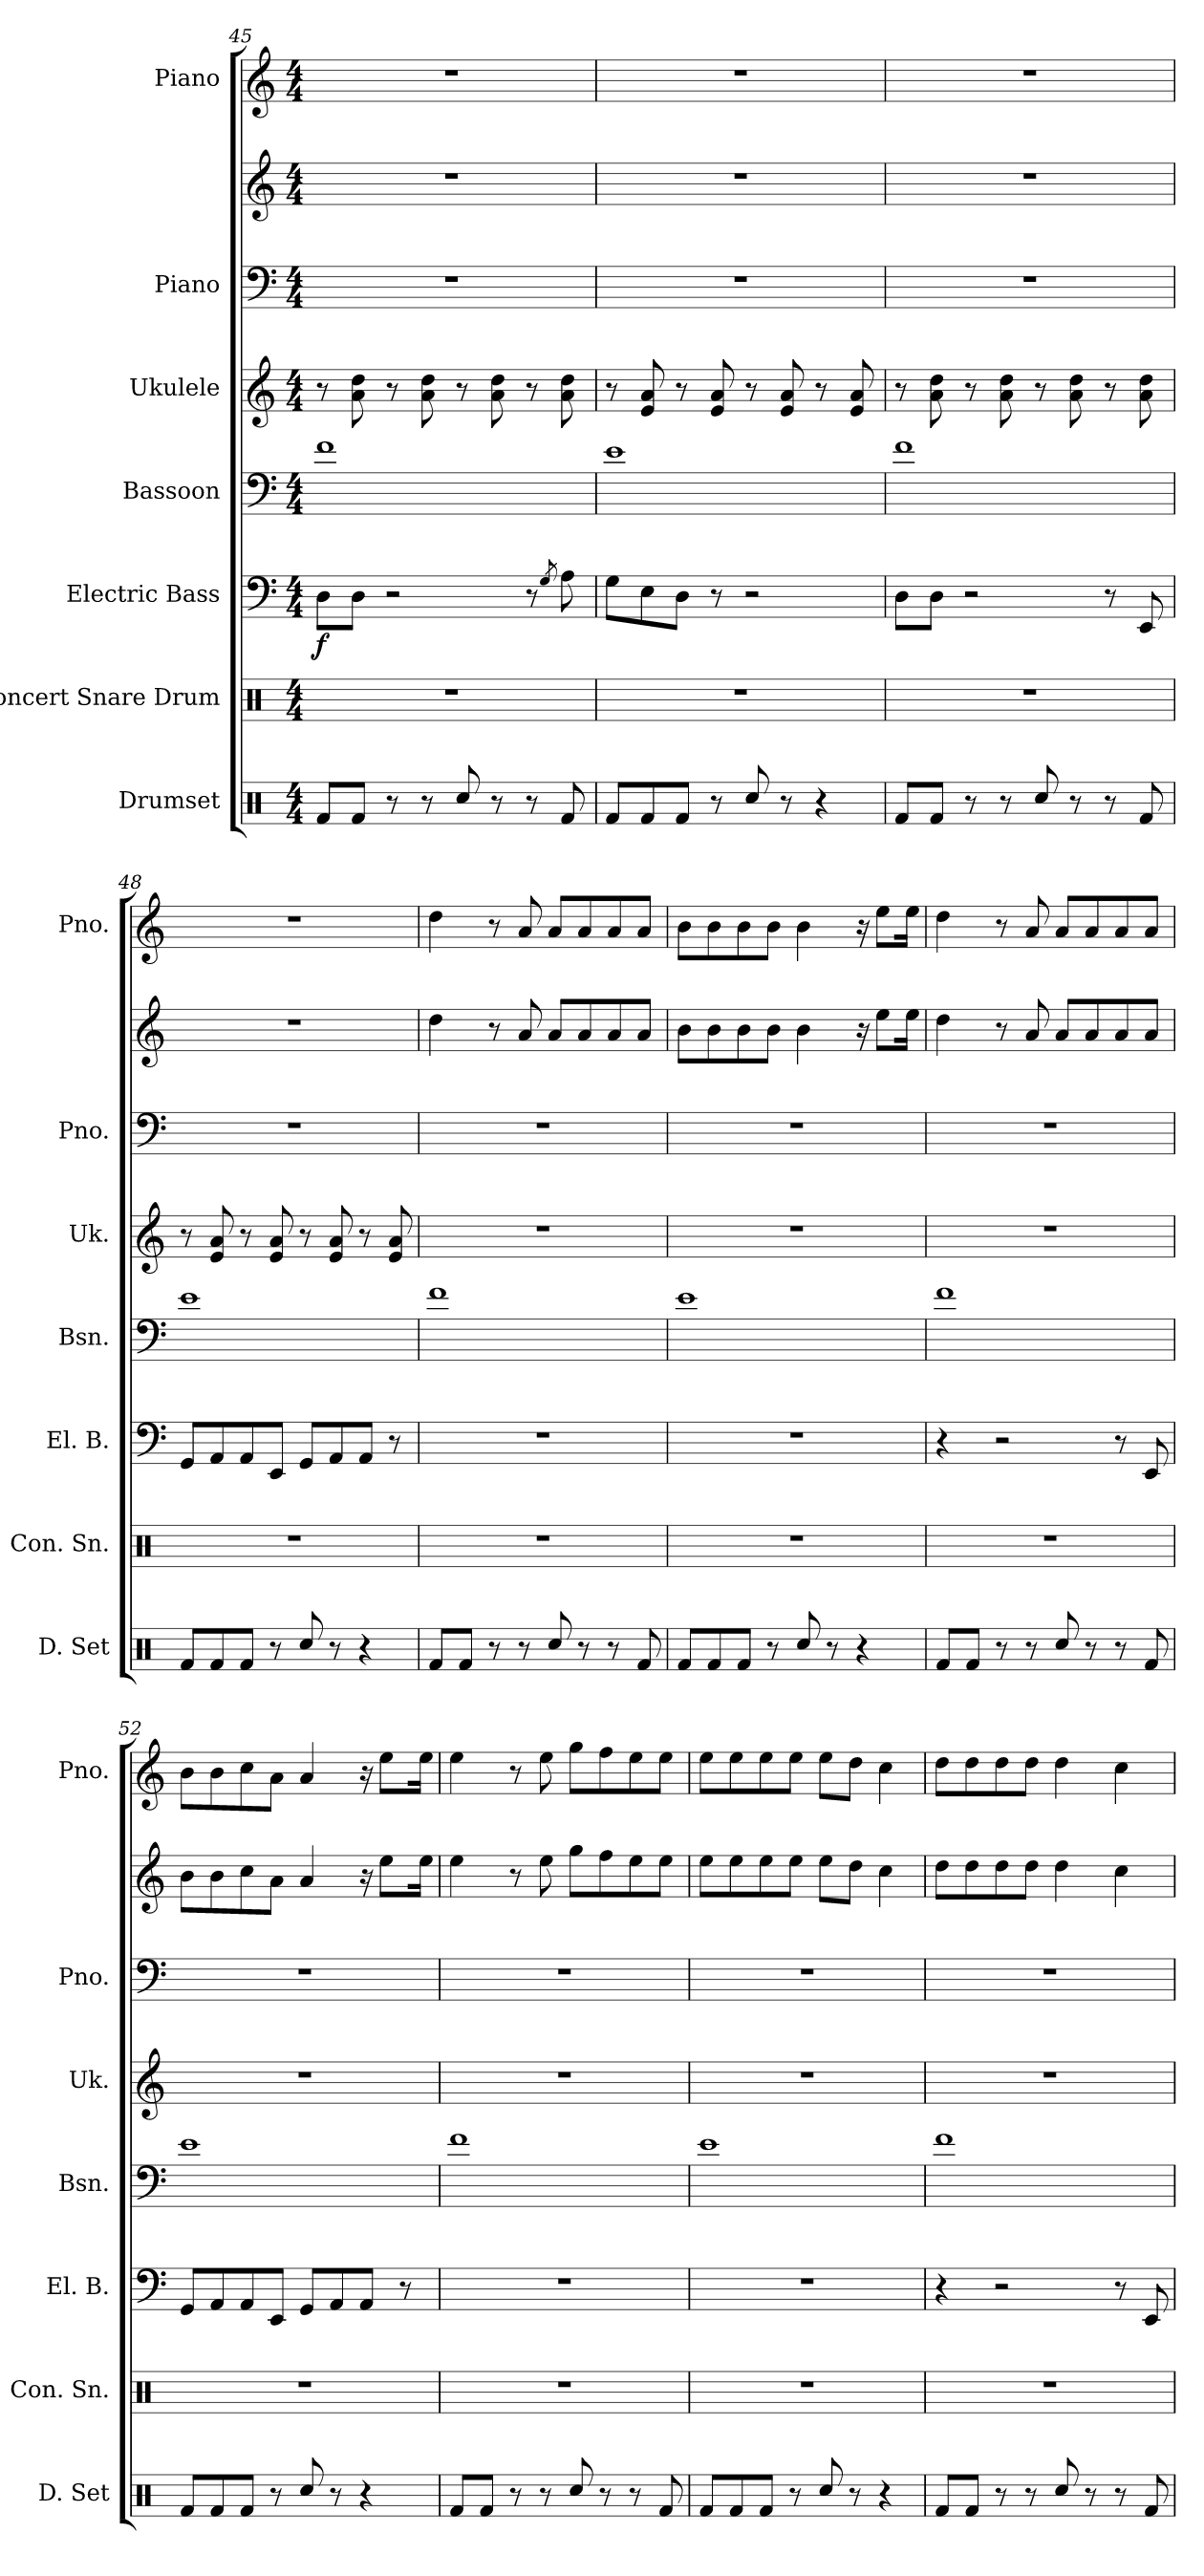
**kern	**kern	**kern	**dynam	**kern	**kern	**kern	**kern	**kern
*part7	*part6	*part5	*part5	*part4	*part3	*part2	*part2	*part1
*staff8	*staff7	*staff6	*staff6	*staff5	*staff4	*staff3	*staff2	*staff1
*I"Drumset	*I"Concert Snare Drum	*I"Electric Bass	*	*I"Bassoon	*I"Ukulele	*I"Piano	*	*I"Piano
*I'D. Set	*I'Con. Sn.	*I'El. B.	*	*I'Bsn.	*I'Uk.	*I'Pno.	*	*I'Pno.
*clefX	*clefX	*clefF4	*	*clefF4	*clefG2	*clefF4	*clefG2	*clefG2
*	*	*ITrd7c12	*	*	*	*	*	*
*k[]	*k[]	*k[]	*	*k[]	*k[]	*k[]	*k[]	*k[]
*M4/4	*M4/4	*M4/4	*	*M4/4	*M4/4	*M4/4	*M4/4	*M4/4
=45	=45	=45	=45	=45	=45	=45	=45	=45
!	!	!	!LO:DY:b	!	!	!	!	!
8Rf/L	1r	8DD\L	f	1f	8r	1r	1r	1r
8Rf/J	.	8DD\J	.	.	8a\ 8dd\	.	.	.
8r	.	2r	.	.	8r	.	.	.
8r	.	.	.	.	8a\ 8dd\	.	.	.
8Rcc/	.	.	.	.	8r	.	.	.
8r	.	.	.	.	8a\ 8dd\	.	.	.
8r	.	8r	.	.	8r	.	.	.
.	.	8qGG/	.	.	.	.	.	.
8Rf/	.	8AA\	.	.	8a\ 8dd\	.	.	.
=46	=46	=46	=46	=46	=46	=46	=46	=46
8Rf/L	1r	8GG\L	.	1e	8r	1r	1r	1r
8Rf/	.	8EE\	.	.	8e/ 8a/	.	.	.
8Rf/J	.	8DD\J	.	.	8r	.	.	.
8r	.	8r	.	.	8e/ 8a/	.	.	.
8Rcc/	.	2r	.	.	8r	.	.	.
8r	.	.	.	.	8e/ 8a/	.	.	.
4r	.	.	.	.	8r	.	.	.
.	.	.	.	.	8e/ 8a/	.	.	.
=47	=47	=47	=47	=47	=47	=47	=47	=47
8Rf/L	1r	8DD\L	.	1f	8r	1r	1r	1r
8Rf/J	.	8DD\J	.	.	8a\ 8dd\	.	.	.
8r	.	2r	.	.	8r	.	.	.
8r	.	.	.	.	8a\ 8dd\	.	.	.
8Rcc/	.	.	.	.	8r	.	.	.
8r	.	.	.	.	8a\ 8dd\	.	.	.
8r	.	8r	.	.	8r	.	.	.
8Rf/	.	8EEE/	.	.	8a\ 8dd\	.	.	.
=48	=48	=48	=48	=48	=48	=48	=48	=48
8Rf/L	1r	8GGG/L	.	1e	8r	1r	1r	1r
8Rf/	.	8AAA/	.	.	8e/ 8a/	.	.	.
8Rf/J	.	8AAA/	.	.	8r	.	.	.
8r	.	8EEE/J	.	.	8e/ 8a/	.	.	.
8Rcc/	.	8GGG/L	.	.	8r	.	.	.
8r	.	8AAA/	.	.	8e/ 8a/	.	.	.
4r	.	8AAA/J	.	.	8r	.	.	.
.	.	8r	.	.	8e/ 8a/	.	.	.
!!LO:LB:g=z
=49	=49	=49	=49	=49	=49	=49	=49	=49
8Rf/L	1r	1r	.	1f	1r	1r	4dd\	4dd\
8Rf/J	.	.	.	.	.	.	.	.
8r	.	.	.	.	.	.	8r	8r
8r	.	.	.	.	.	.	8a/	8a/
8Rcc/	.	.	.	.	.	.	8a/L	8a/L
8r	.	.	.	.	.	.	8a/	8a/
8r	.	.	.	.	.	.	8a/	8a/
8Rf/	.	.	.	.	.	.	8a/J	8a/J
=50	=50	=50	=50	=50	=50	=50	=50	=50
8Rf/L	1r	1r	.	1e	1r	1r	8b\L	8b\L
8Rf/	.	.	.	.	.	.	8b\	8b\
8Rf/J	.	.	.	.	.	.	8b\	8b\
8r	.	.	.	.	.	.	8b\J	8b\J
8Rcc/	.	.	.	.	.	.	4b\	4b\
8r	.	.	.	.	.	.	.	.
4r	.	.	.	.	.	.	16r	16r
.	.	.	.	.	.	.	8ee\L	8ee\L
.	.	.	.	.	.	.	16ee\Jk	16ee\Jk
=51	=51	=51	=51	=51	=51	=51	=51	=51
8Rf/L	1r	4r	.	1f	1r	1r	4dd\	4dd\
8Rf/J	.	.	.	.	.	.	.	.
8r	.	2r	.	.	.	.	8r	8r
8r	.	.	.	.	.	.	8a/	8a/
8Rcc/	.	.	.	.	.	.	8a/L	8a/L
8r	.	.	.	.	.	.	8a/	8a/
8r	.	8r	.	.	.	.	8a/	8a/
8Rf/	.	8EEE/	.	.	.	.	8a/J	8a/J
=52	=52	=52	=52	=52	=52	=52	=52	=52
8Rf/L	1r	8GGG/L	.	1e	1r	1r	8b\L	8b\L
8Rf/	.	8AAA/	.	.	.	.	8b\	8b\
8Rf/J	.	8AAA/	.	.	.	.	8cc\	8cc\
8r	.	8EEE/J	.	.	.	.	8a\J	8a\J
8Rcc/	.	8GGG/L	.	.	.	.	4a/	4a/
8r	.	8AAA/	.	.	.	.	.	.
4r	.	8AAA/J	.	.	.	.	16r	16r
.	.	.	.	.	.	.	8ee\L	8ee\L
.	.	8r	.	.	.	.	.	.
.	.	.	.	.	.	.	16ee\Jk	16ee\Jk
=53	=53	=53	=53	=53	=53	=53	=53	=53
8Rf/L	1r	1r	.	1f	1r	1r	4ee\	4ee\
8Rf/J	.	.	.	.	.	.	.	.
8r	.	.	.	.	.	.	8r	8r
8r	.	.	.	.	.	.	8ee\	8ee\
8Rcc/	.	.	.	.	.	.	8gg\L	8gg\L
8r	.	.	.	.	.	.	8ff\	8ff\
8r	.	.	.	.	.	.	8ee\	8ee\
8Rf/	.	.	.	.	.	.	8ee\J	8ee\J
=54	=54	=54	=54	=54	=54	=54	=54	=54
8Rf/L	1r	1r	.	1e	1r	1r	8ee\L	8ee\L
8Rf/	.	.	.	.	.	.	8ee\	8ee\
8Rf/J	.	.	.	.	.	.	8ee\	8ee\
8r	.	.	.	.	.	.	8ee\J	8ee\J
8Rcc/	.	.	.	.	.	.	8ee\L	8ee\L
8r	.	.	.	.	.	.	8dd\J	8dd\J
4r	.	.	.	.	.	.	4cc\	4cc\
=55	=55	=55	=55	=55	=55	=55	=55	=55
8Rf/L	1r	4r	.	1f	1r	1r	8dd\L	8dd\L
8Rf/J	.	.	.	.	.	.	8dd\	8dd\
8r	.	2r	.	.	.	.	8dd\	8dd\
8r	.	.	.	.	.	.	8dd\J	8dd\J
8Rcc/	.	.	.	.	.	.	4dd\	4dd\
8r	.	.	.	.	.	.	.	.
8r	.	8r	.	.	.	.	4cc\	4cc\
8Rf/	.	8EEE/	.	.	.	.	.	.
=	=	=	=	=	=	=	=	=
*-	*-	*-	*-	*-	*-	*-	*-	*-
